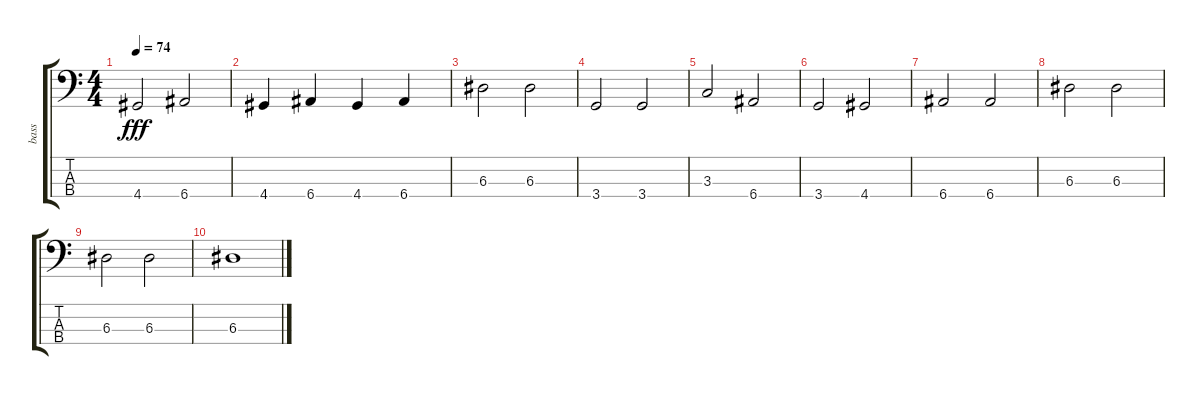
\track ("bass" "bass") {instrument electricbassfinger}
\staff {score tabs}
\tuning (G2 D2 A1 E1) {hide}
\ts (4 4)
\tempo 74
\clef f4
\ks c
4.4.2{dy fff} 6.4.2 |
4.4.4 6.4.4 4.4.4 6.4.4 |
6.3.2 6.3.2 |
3.4.2 3.4.2 |
3.3.2 6.4.2 |
3.4.2 4.4.2 |
6.4.2 6.4.2 |
6.3.2 6.3.2 |
6.3.2 6.3.2 |
6.3.1
